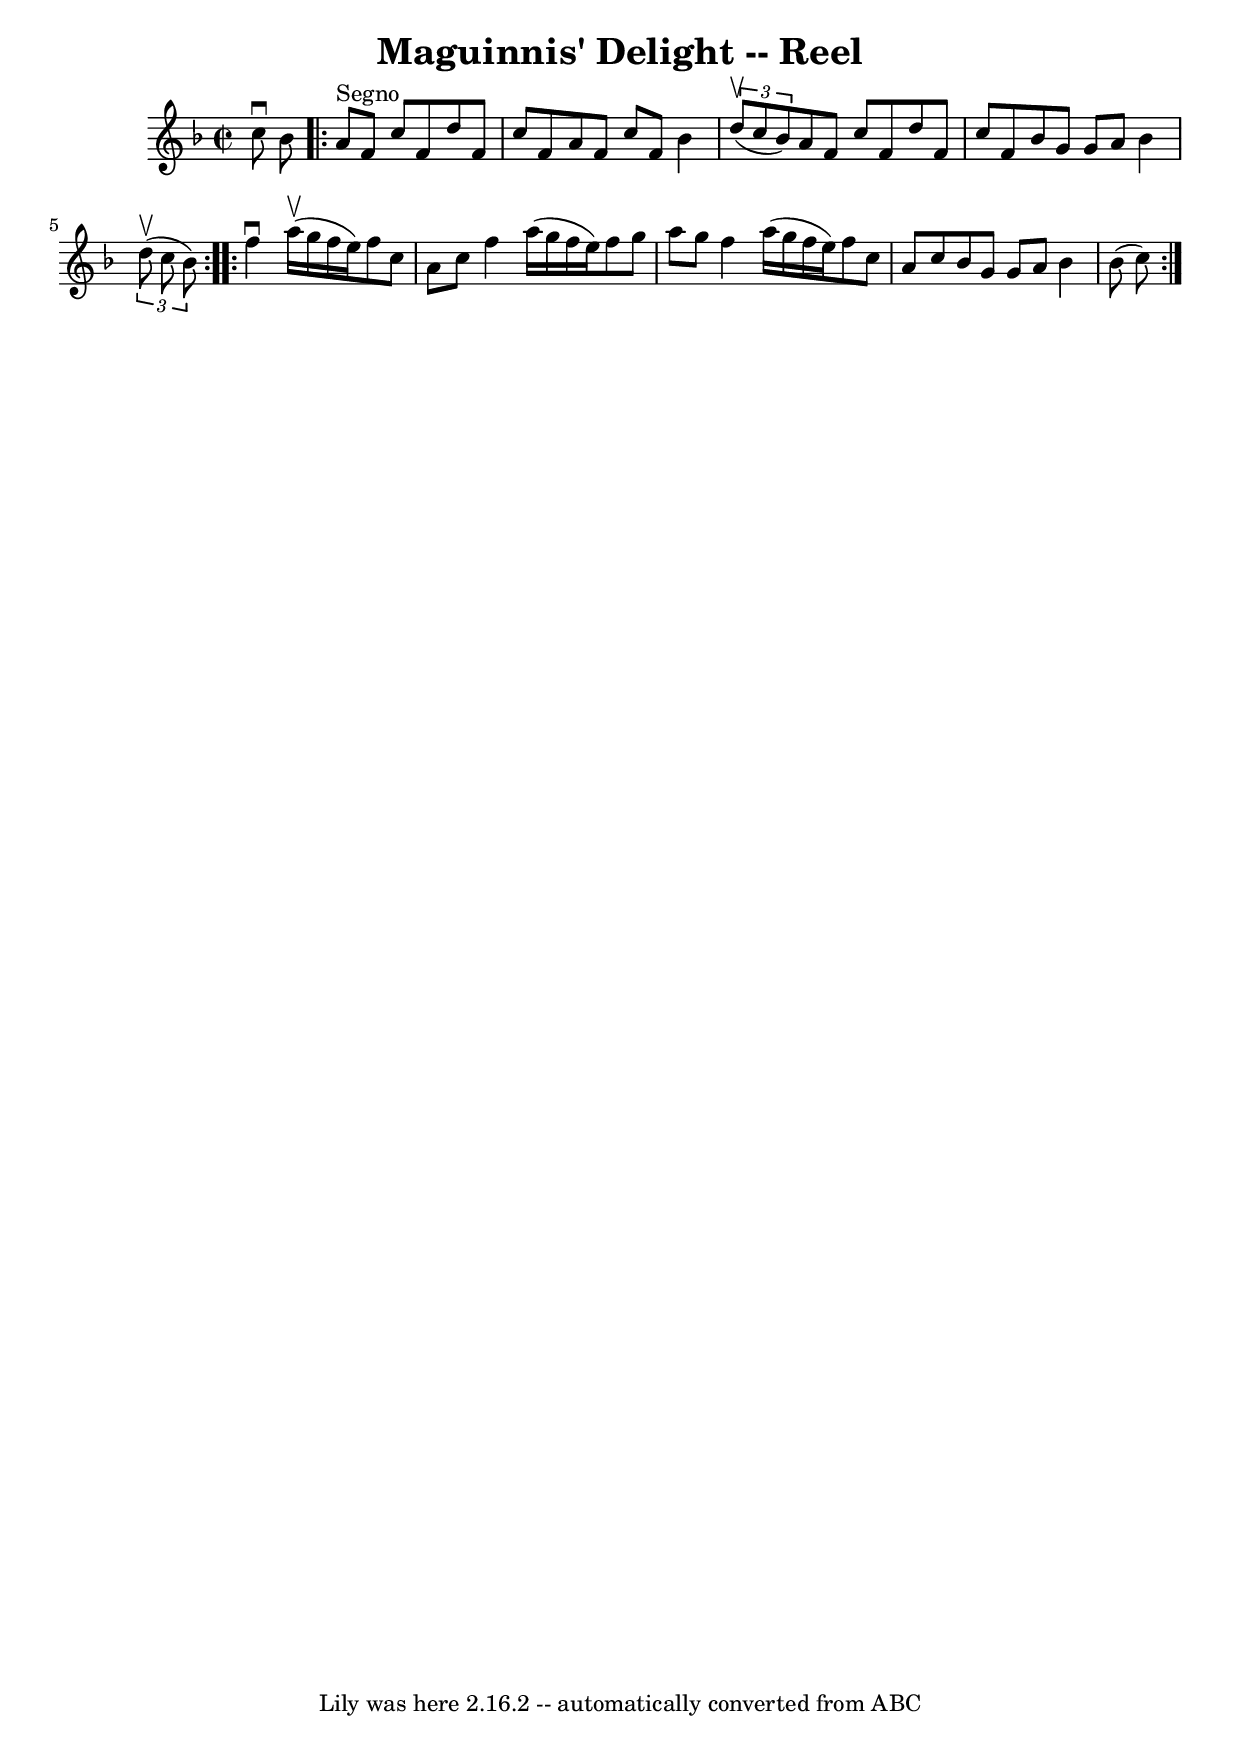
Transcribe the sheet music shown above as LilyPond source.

\version "2.16.2"
\include "Mammoth.ily"
\header {
  %% book = "Ryan's Mammoth Collection"
  crossRefNumber = "1"
  footnotes = "\\\\324"
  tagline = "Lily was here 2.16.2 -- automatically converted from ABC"
  title = "Maguinnis' Delight -- Reel"

}
voicedefault =  {


  \override Staff.TimeSignature #'style = #'C
  \time 2/2 
  \key f \major
  c''8^\downbow bes'8    |
  

  \repeat volta 2 {
    a'8^"Segno" f'8 c''8 f'8 d''8 f'8 c''8    
    f'8    |
    a'8 f'8 c''8 f'8 bes'4    \times 2/3 { d''8 
					  ^\upbow(c''8 bes'8) 
					 }   |
    a'8 f'8 c''8 f'8 d''8   
    f'8 c''8 f'8    |
    bes'8 g'8 g'8 a'8 bes'4    
    \times 2/3 { d''8^\upbow(c''8 bes'8) 
	       }   
  }     
  \repeat volta 2 {
    
    f''4^\downbow a''16^\upbow(g''16 f''16 e''16) f''8 c''8    
    a'8 c''8    |
    f''4 a''16 (g''16 f''16 e''16) f''8  
    g''8 a''8 g''8    |
    f''4 a''16 (g''16 f''16 e''16-) f''8 c''8 a'8 c''8    |
    bes'8 g'8 g'8 a'8    
    bes'4 bes'8 (c''8)     
  }   

}

\score{
  <<

    \context Staff="default"
    {
      \voicedefault 
      
    }

  >>
  \layout {
    
  }
  \midi {
  }

}
